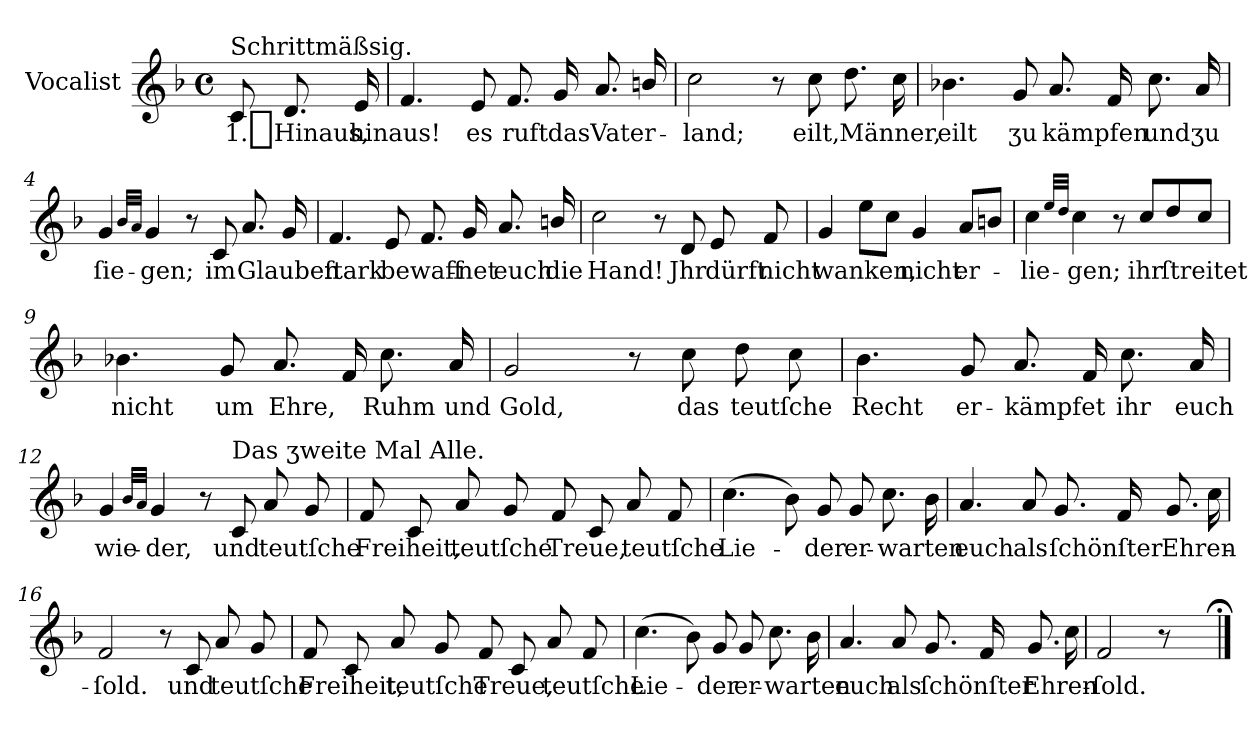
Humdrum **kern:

**kern	**text
*part1	*part1
*staff1	*staff1
*I"Vocalist	*
*clefG2	*
*k[b-]	*
*F:	*
*M4/4	*
*met(c)	*
=	=
!LO:TX:a:t=Schrittmäßsig.	!
8c	1._Hinaus,
8.d	.
16e	hinaus!
=1	=1
4.f	.
8e	es
8.f	ruft
16g	das
8.a	Vater-
16bn/	.
=2	=2
2cc	-land;
8r	.
8cc	eilt,
8.dd	Männer,
16cc	.
=3	=3
4.b-X	eilt
8g	ʒu
8.a	kämpfen
16f	.
8.cc	und
16a	ʒu
=4	=4
4g	ſie-
32qqb-LLL	.
32qqaJJJ	.
4g	-gen;
8r	.
8c	im
8.a	Glauben
16g	.
=5	=5
4.f	ſtark
8e	bewaff-
8.f	.
16g	-net
8.a	euch
16bn/	die
=6	=6
2cc	Hand!
8r	.
8d	Jhr
8e	dürft
8f	nicht
=7	=7
4g	wanken,
8eeL	.
8ccJ	.
4g	nicht
8aL	er-
8bnJ	.
=8	=8
4cc	-lie-
32qqeeLLL	.
32qqddJJJ	.
4cc	-gen;
8r	.
8cc/L	ihr
8dd	ſtreitet
8ccJ	.
=9	=9
4.b-X	nicht
8g	um
8.a	Ehre,
16f	.
8.cc	Ruhm
16a	und
=10	=10
2g	Gold,
8r	.
8cc	das
8dd	teutſche
8cc	.
=11	=11
4.b-	Recht
8g	er-
8.a	-kämpfet
16f	.
8.cc	ihr
16a	euch
=12	=12
4g	wie-
32qqb-LLL	.
32qqaJJJ	.
4g	-der,
8r	.
!LO:TX:a:t=Das ʒweite Mal Alle.	!
8c	und
8a	teutſche
8g	.
=13	=13
8f	Freiheit,
8c	.
8a	teutſche
8g	.
8f	Treue,
8c	.
8a	teutſche
8f	.
=14	=14
(4.cc	Lie-
8b-)	.
8g	-der
8g	er-
8.cc	-warten
16b-	.
=15	=15
4.a	euch
8a	als
8.g	ſchönſter
16f	.
8.g	Ehren-
16cc	.
=16	=16
2f	-ſold.
8r	.
8c	und
8a	teutſche
8g	.
=17	=17
8f	Freiheit,
8c	.
8a	teutſche
8g	.
8f	Treue,
8c	.
8a	teutſche
8f	.
=18	=18
(4.cc	Lie-
8b-)	.
8g	-der
8g	er-
8.cc	-warten
16b-	.
=19	=19
4.a	euch
8a	als
8.g	ſchönſter
16f	.
8.g	Ehren-
16cc	.
=20	=20
2f	-ſold.
8r	.
==;	==;
*-	*-
